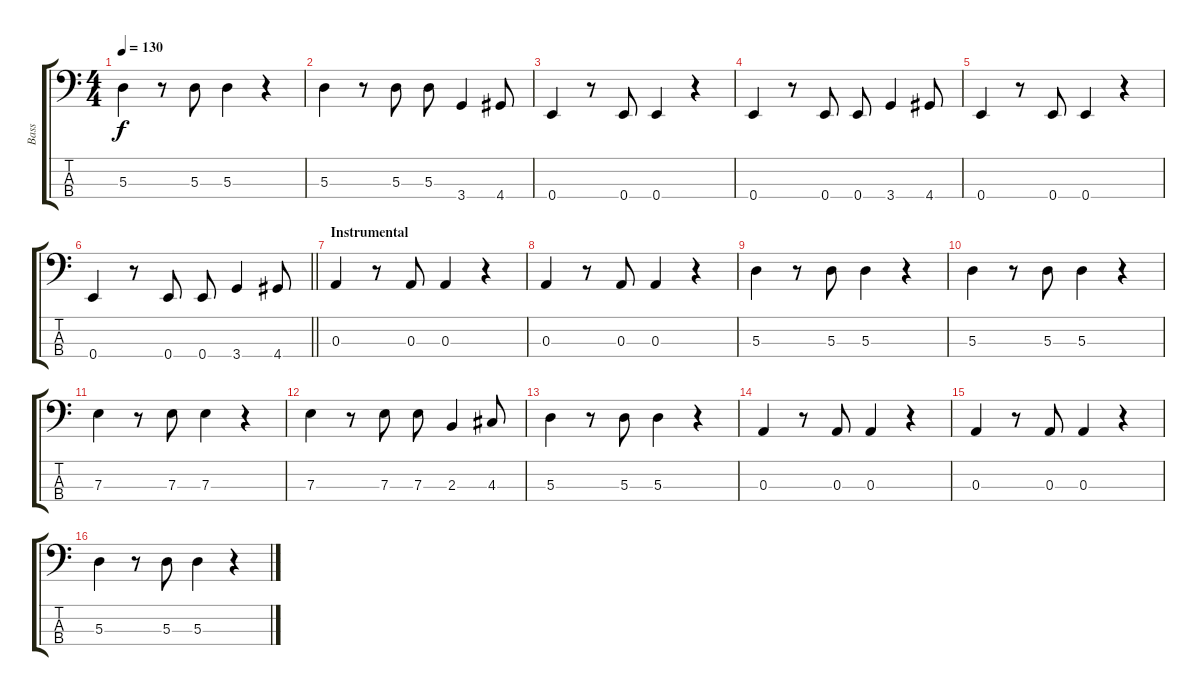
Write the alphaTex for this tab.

\track ("Bass" "Bass") {instrument electricbassfinger}
\staff {score tabs}
\tuning (G2 D2 A1 E1) {hide}
\ts (4 4)
\tempo 130
\clef f4
\ks c
5.3.4{dy f} r.8 5.3.8 5.3.4 r.4 |
5.3.4 r.8 5.3.8 5.3.8 3.4.4 4.4.8 |
0.4.4 r.8 0.4.8 0.4.4 r.4 |
0.4.4 r.8 0.4.8 0.4.8 3.4.4 4.4.8 |
0.4.4 r.8 0.4.8 0.4.4 r.4 |
\barLineRight lightlight
0.4.4 r.8 0.4.8 0.4.8 3.4.4 4.4.8 |
\section ("" "Instrumental")
0.3.4 r.8 0.3.8 0.3.4 r.4 |
0.3.4 r.8 0.3.8 0.3.4 r.4 |
5.3.4 r.8 5.3.8 5.3.4 r.4 |
5.3.4 r.8 5.3.8 5.3.4 r.4 |
7.3.4 r.8 7.3.8 7.3.4 r.4 |
7.3.4 r.8 7.3.8 7.3.8 2.3.4 4.3.8 |
5.3.4 r.8 5.3.8 5.3.4 r.4 |
0.3.4 r.8 0.3.8 0.3.4 r.4 |
0.3.4 r.8 0.3.8 0.3.4 r.4 |
5.3.4 r.8 5.3.8 5.3.4 r.4
